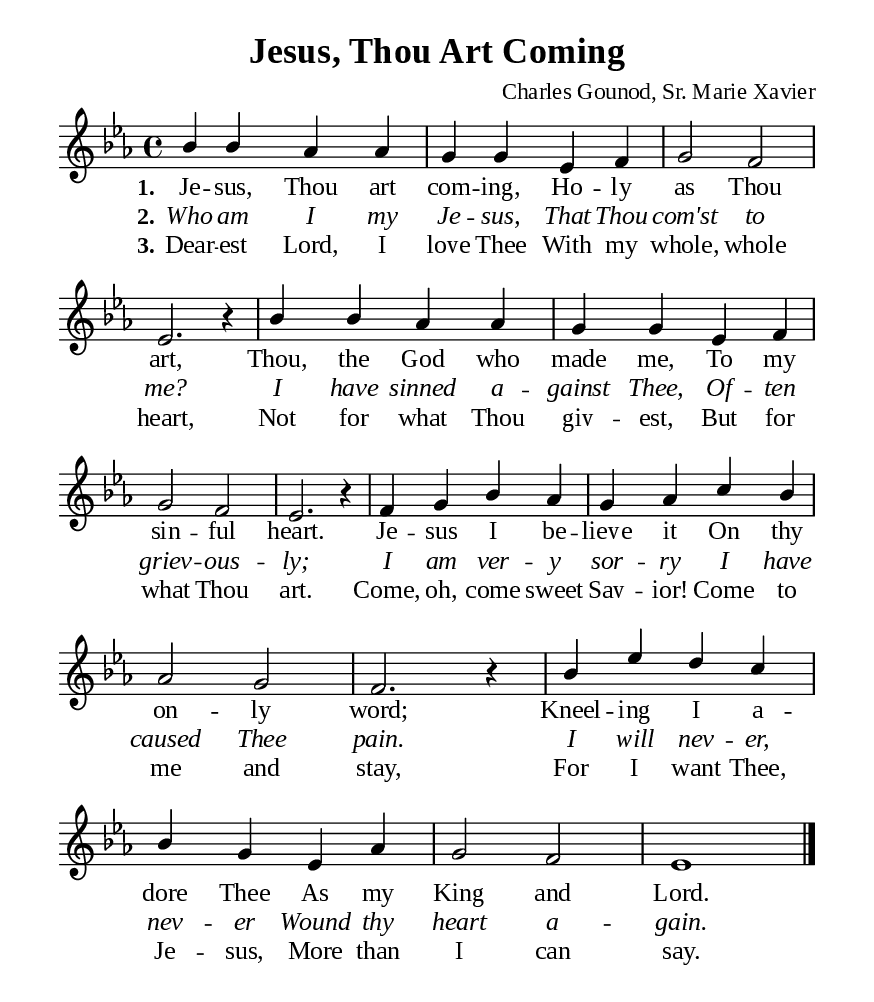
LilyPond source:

\version "2.18.2"

\header {
  title = "Jesus, Thou Art Coming"
  composer = "Charles Gounod, Sr. Marie Xavier"
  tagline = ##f
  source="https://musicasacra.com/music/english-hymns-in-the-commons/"
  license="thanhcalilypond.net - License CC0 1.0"
}

global= {
  \key ees \major
  \time 4/4
  \override Score.BarNumber.break-visibility = ##(#f #f #f)
  \override Lyrics.LyricSpace.minimum-distance = #3.0
}

\paper {
  #(set-paper-size "a5")
  top-margin = 10\mm
  bottom-margin = 5\mm
  left-margin = 10\mm
  right-margin = 10\mm
  indent = #0
  #(define fonts
	 (make-pango-font-tree "Liberation Serif"
	 		       "Liberation Serif"
			       "Liberation Serif"
			       (/ 20 20)))
  system-system-spacing = #'((basic-distance . 3) (padding . 3))
}

printItalic = \with {
  \override LyricText.font-shape = #'italic
}

% Verse music
musicVerseSoprano = \relative c'' {
  bes4 bes aes aes |
  g g ees f |
  g2 f |
  ees2. r4 |
  bes'4 bes aes aes |
  g g ees f |
  g2 f |
  ees2. r4 |
  f4 g bes aes |
  g aes c bes |
  aes2 g |
  f2. r4 |
  bes4 ees d c |
  bes g ees aes |
  g2 f |
  ees1 \bar "|."
}

% Verse lyrics
verseOne = \lyricmode {
  \set stanza = #"1."
  Je -- sus, Thou art com -- ing,
  Ho -- ly as Thou art,
  Thou, the God who made me,
  To my sin -- ful heart.
  Je -- sus I be -- lieve it
  On thy on -- ly word;
  Kneel -- ing I a -- dore Thee
  As my King and Lord.
}

verseTwo = \lyricmode {
  \set stanza = #"2."
  Who am I my Je -- sus,
  That Thou com'st to me?
  I have sinned a -- gainst Thee,
  Of -- ten griev -- ous -- ly;
  I am ver -- y sor -- ry
  I have caused Thee pain.
  I will nev -- er, nev -- er
  Wound thy heart a -- gain.
}

verseThree = \lyricmode {
  \set stanza = #"3."
  Dear -- est Lord, I love Thee
  With my whole, whole heart,
  Not for what Thou giv -- est,
  But for what Thou art.
  Come, oh, come sweet Sav -- ior!
  Come to me and stay,
  For I want Thee, Je -- sus,
  More than I can say.
}

% Layout
\score {
    \new ChoirStaff <<
      \new Staff <<
        \clef "treble"
        \new Voice = "sopranos" { \global \stemUp \slurUp \musicVerseSoprano }
      >>
      \new Lyrics \lyricsto sopranos \verseOne
      \new Lyrics \printItalic \lyricsto sopranos \verseTwo
      \new Lyrics \lyricsto sopranos \verseThree
    >>
}
